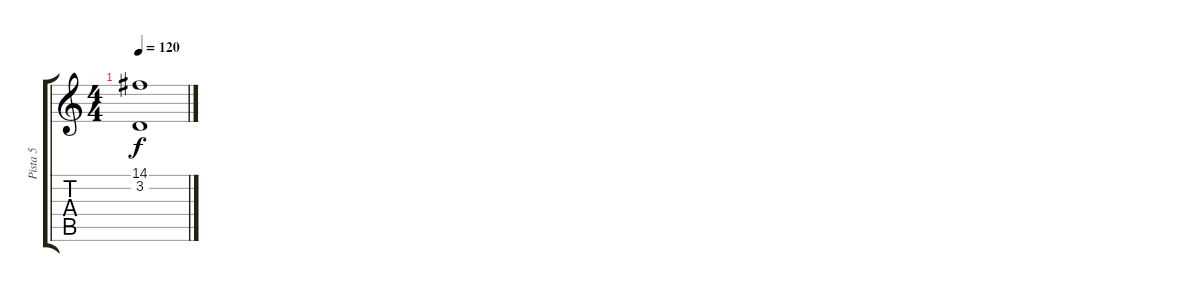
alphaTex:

\track ("Pista 5" "Pista 5") {instrument flute}
\staff {score tabs}
\tuning (E4 B3 G3 D3 A2 E2) {hide}
\ts (4 4)
\tempo 120
\clef g2
\ks c
(14.1{t} 3.2{t}).1{dy f}
